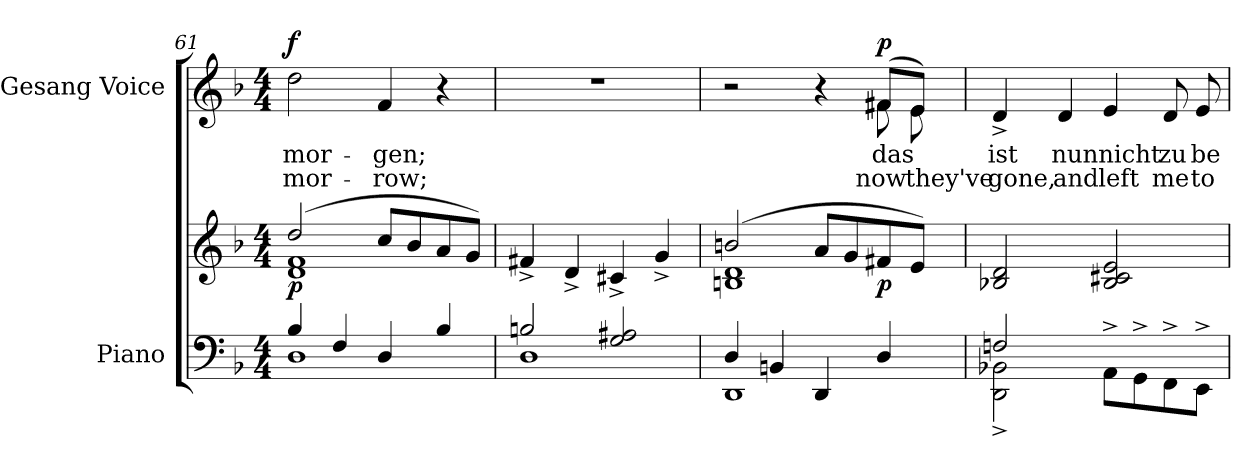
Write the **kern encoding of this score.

**kern	**kern	**dynam	**kern	**text	**text	**dynam
*part2	*part2	*part2	*part1	*part1	*part1	*part1
*staff3	*staff2	*staff2/3	*staff1	*staff1	*staff1	*staff1
*I"Piano	*	*	*I"Gesang Voice	*	*	*
*I'Pno	*	*	*	*	*	*
*clefF4	*clefG2	*	*clefG2	*	*	*
*k[b-]	*k[b-]	*	*k[b-]	*	*	*
*M4/4	*M4/4	*	*M4/4	*	*	*
=61	=61	=61	=61	=61	=61	=61
*^	*^	*	*	*	*	*
!	!	!	!	!LO:DY:b	!	!LO:LY:b	!LO:LY:b	!LO:DY:b
4B-/	1D	(2dd/	1d 1f	p	2dd\	mor-	mor-	f
4F/	.	.	.	.	.	.	.	.
!	!	!	!	!	!	!LO:LY:b	!LO:LY:b	!
4D/	.	8cc/L	.	.	4f/	-gen;	-row;	.
.	.	8b-/	.	.	.	.	.	.
4B-/	.	8a/	.	.	4r	.	.	.
.	.	8g/J)	.	.	.	.	.	.
*	*	*v	*v	*	*	*	*	*
!!LO:LB:g=z
=62	=62	=62	=62	=62	=62	=62	=62
2Bn/	1D	4f#X^/	.	1r	.	.	.
.	.	4d^/	.	.	.	.	.
2G/ 2A#X/	.	4c#X^/	.	.	.	.	.
.	.	4g^/	.	.	.	.	.
=63	=63	=63	=63	=63	=63	=63	=63
*	*	*^	*	*^	*	*	*
4D/	1DD	(2bn/	1Bn 1d	.	2r	2ryy	.	.	.
4BBn/	.	.	.	.	.	.	.	.	.
4DD/	.	8a/L	.	.	4r	4ryy	.	.	.
.	.	8g/	.	.	.	.	.	.	.
!	!	!	!	!LO:DY:b	!	!	!LO:LY:b	!LO:LY:b	!LO:DY:b
4D/	.	8f#X/	.	p	(8f#X/L	8f#\	das	now	p
!	!	!	!	!	!	!	!	!LO:LY:b	!
.	.	8e/J)	.	.	8e/J)	8e\	.	they've	.
*	*	*v	*v	*	*	*	*	*	*
=64	=64	=64	=64	=64	=64	=64	=64	=64
!	!	!	!	!	!	!LO:LY:b	!LO:LY:b	!
*	*	*	*	*v	*v	*	*	*
2Fn/	2DD\^ 2BB-X\^	2B-X/ 2d/	.	4d^>/	ist	gone,	.
!	!	!	!	!	!LO:LY:b	!LO:LY:b	!
.	.	.	.	4d/	nun	and	.
!	!	!	!	!	!LO:LY:b	!LO:LY:b	!
2ryy	8AA^\L	2B-/ 2c#X/ 2e/	.	4e/	nicht	left	.
.	8GG^\	.	.	.	.	.	.
!	!	!	!	!	!LO:LY:b	!LO:LY:b	!
.	8FF^\	.	.	8d/	zu	me	.
!	!	!	!	!	!LO:LY:b	!LO:LY:b	!
.	8EE^\J	.	.	8e/	be-	to	.
*v	*v	*	*	*	*	*	*
=	=	=	=	=	=	=
*-	*-	*-	*-	*-	*-	*-
